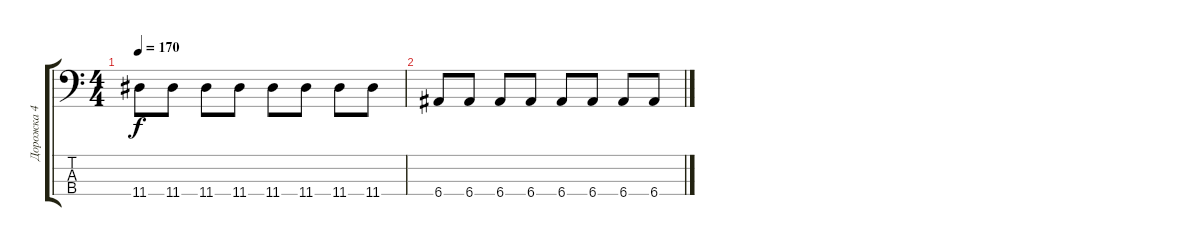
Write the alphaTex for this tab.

\track ("Дорожка 4" "Дорожка 4") {instrument electricbassfinger}
\staff {score tabs}
\tuning (G2 D2 A1 E1) {hide}
\ts (4 4)
\tempo 170
\clef f4
\ks c
11.4.8{dy f} 11.4.8 11.4.8 11.4.8 11.4.8 11.4.8 11.4.8 11.4.8 |
6.4.8 6.4.8 6.4.8 6.4.8 6.4.8 6.4.8 6.4.8 6.4.8
